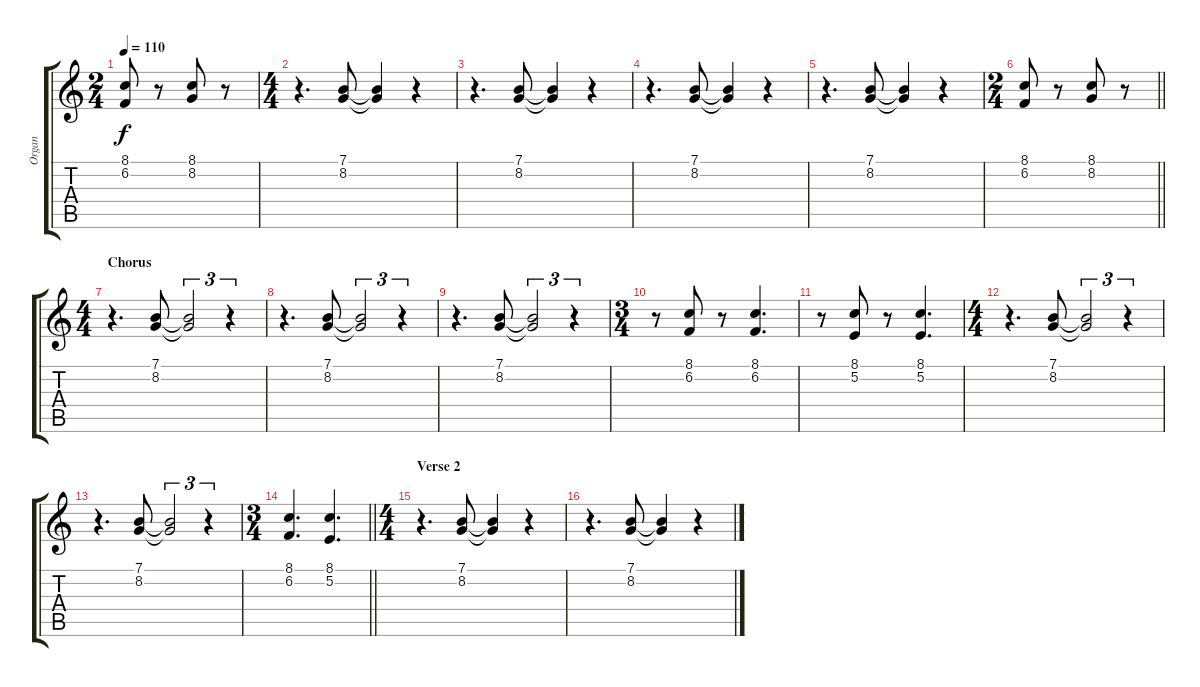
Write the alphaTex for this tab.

\track ("Organ" "Organ") {instrument drawbarorgan}
\staff {score tabs}
\tuning (E4 B3 G3 D3 A2 E2) {hide}
\ts (2 4)
\tempo 110
\clef g2
\ks c
(8.1 6.2).8{dy f} r.8 (8.1 8.2).8 r.8 |
\ts (4 4)
r.4{d} (7.1 8.2).8 (7.1{t} 8.2{t}).4 r.4 |
r.4{d} (7.1 8.2).8 (7.1{t} 8.2{t}).4 r.4 |
r.4{d} (7.1 8.2).8 (7.1{t} 8.2{t}).4 r.4 |
r.4{d} (7.1 8.2).8 (7.1{t} 8.2{t}).4 r.4 |
\ts (2 4)
\barLineRight lightlight
(8.1 6.2).8 r.8 (8.1 8.2).8 r.8 |
\ts (4 4)
\section ("" "Chorus")
r.4{d} (7.1 8.2).8 (7.1{t} 8.2{t}).2{tu (3 2)} r.4{tu (3 2)} |
r.4{d} (7.1 8.2).8 (7.1{t} 8.2{t}).2{tu (3 2)} r.4{tu (3 2)} |
r.4{d} (7.1 8.2).8 (7.1{t} 8.2{t}).2{tu (3 2)} r.4{tu (3 2)} |
\ts (3 4)
r.8 (8.1 6.2).8 r.8 (8.1 6.2).4{d} |
r.8 (8.1 5.2).8 r.8 (8.1 5.2).4{d} |
\ts (4 4)
r.4{d} (7.1 8.2).8 (7.1{t} 8.2{t}).2{tu (3 2)} r.4{tu (3 2)} |
r.4{d} (7.1 8.2).8 (7.1{t} 8.2{t}).2{tu (3 2)} r.4{tu (3 2)} |
\ts (3 4)
\barLineRight lightlight
(8.1 6.2).4{d} (8.1 5.2).4{d} |
\ts (4 4)
\section ("" "Verse 2")
r.4{d} (7.1 8.2).8 (7.1{t} 8.2{t}).4 r.4 |
r.4{d} (7.1 8.2).8 (7.1{t} 8.2{t}).4 r.4
